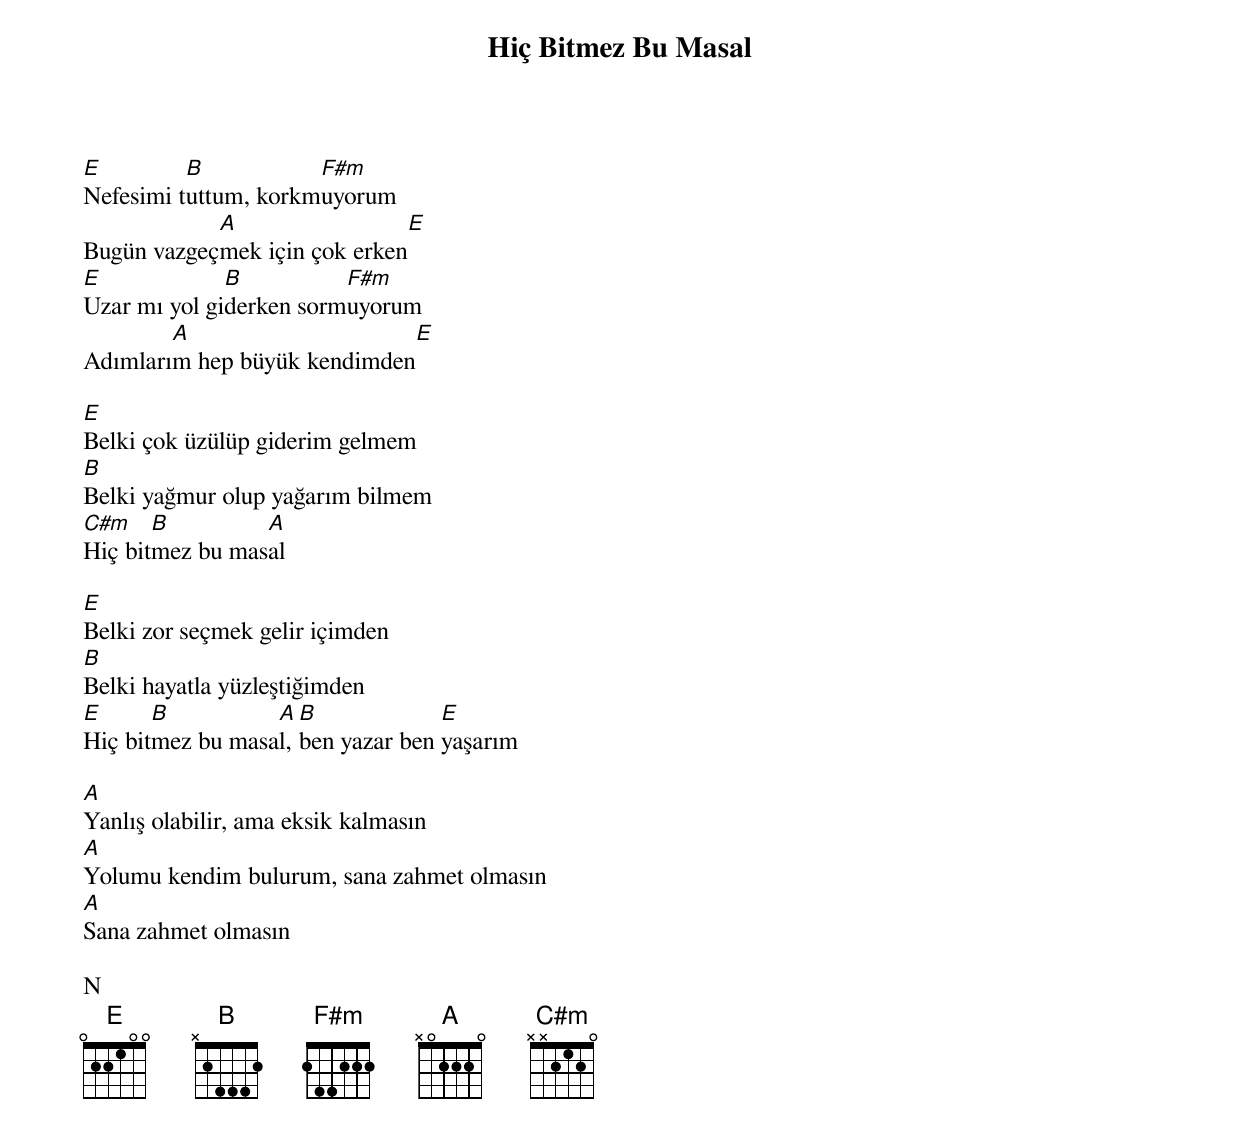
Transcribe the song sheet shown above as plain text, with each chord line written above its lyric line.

{title: Hiç Bitmez Bu Masal}
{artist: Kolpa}

E         B           F#m
Nefesimi tuttum, korkmuyorum
            A                 E
Bugün vazgeçmek için çok erken
E             B          F#m
Uzar mı yol giderken sormuyorum
        A                      E
Adımlarım hep büyük kendimden

E
Belki çok üzülüp giderim gelmem
B
Belki yağmur olup yağarım bilmem
C#m    B         A
Hiç bitmez bu masal

E
Belki zor seçmek gelir içimden
B
Belki hayatla yüzleştiğimden
E      B          A  B             E
Hiç bitmez bu masal, ben yazar ben yaşarım

A
Yanlış olabilir, ama eksik kalmasın
A
Yolumu kendim bulurum, sana zahmet olmasın
A
Sana zahmet olmasın

N
